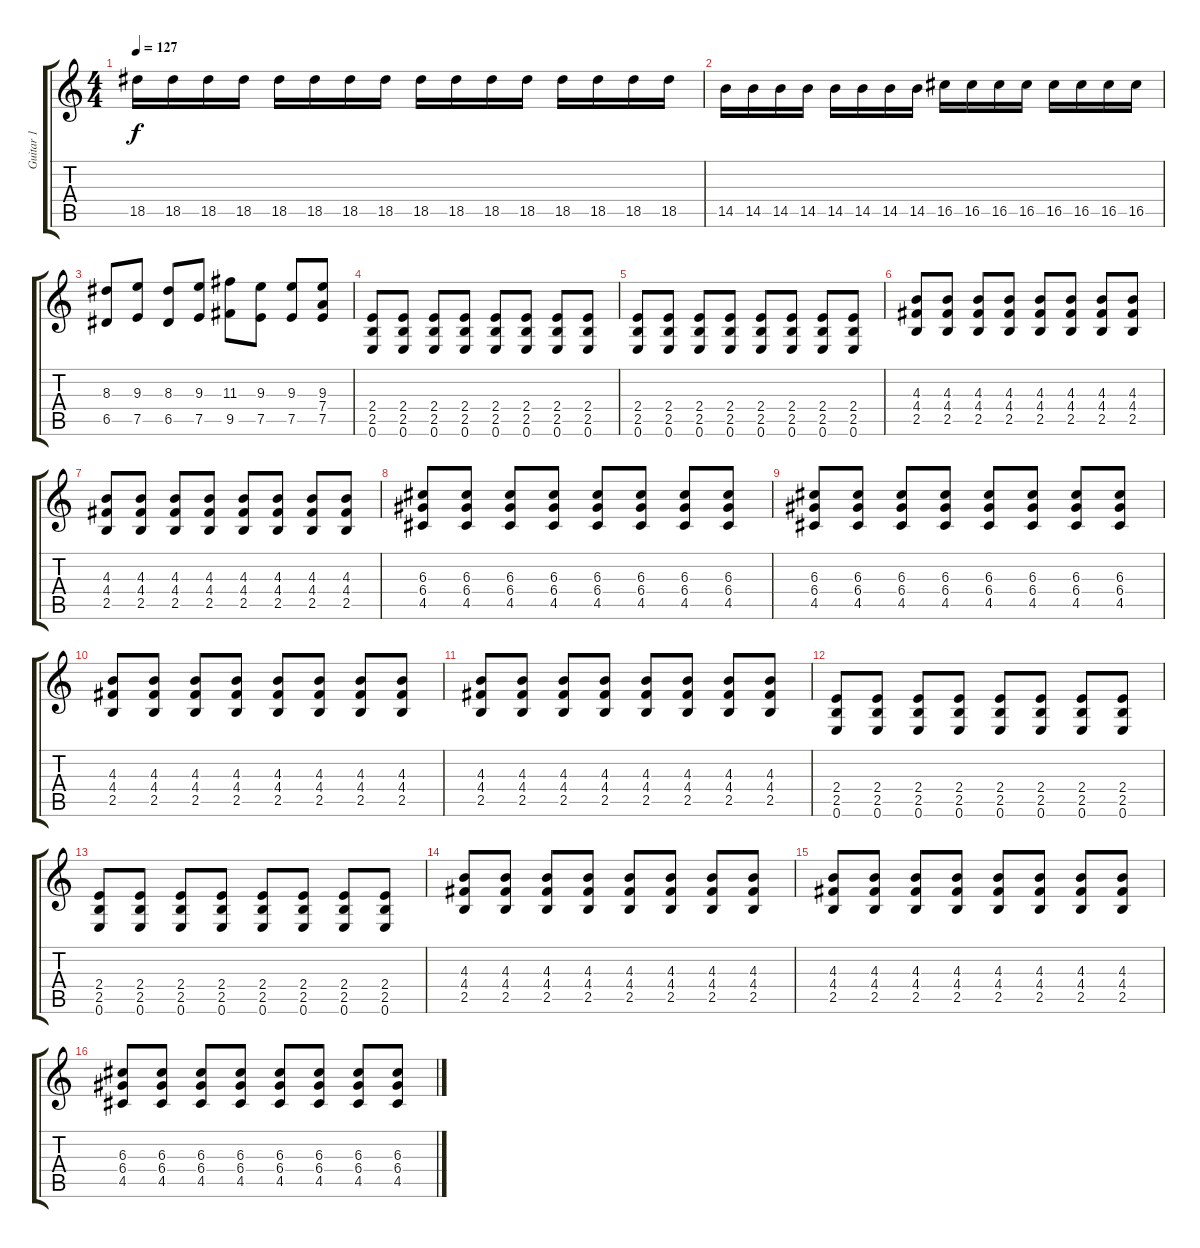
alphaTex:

\track ("Guitar 1" "Guitar 1") {instrument distortionguitar}
\staff {score tabs}
\tuning (E4 B3 G3 D3 A2 E2) {hide}
\ts (4 4)
\tempo 127
\clef g2
\ks c
18.5.16{dy f} 18.5.16 18.5.16 18.5.16 18.5.16 18.5.16 18.5.16 18.5.16 18.5.16 18.5.16 18.5.16 18.5.16 18.5.16 18.5.16 18.5.16 18.5.16 |
14.5.16 14.5.16 14.5.16 14.5.16 14.5.16 14.5.16 14.5.16 14.5.16 16.5.16 16.5.16 16.5.16 16.5.16 16.5.16 16.5.16 16.5.16 16.5.16 |
(8.3 6.5).8 (9.3 7.5).8 (8.3 6.5).8 (9.3 7.5).8 (11.3 9.5).8 (9.3 7.5).8 (9.3 7.5).8 (9.3 7.4 7.5).8 |
(2.4 2.5 0.6).8 (2.4 2.5 0.6).8 (2.4 2.5 0.6).8 (2.4 2.5 0.6).8 (2.4 2.5 0.6).8 (2.4 2.5 0.6).8 (2.4 2.5 0.6).8 (2.4 2.5 0.6).8 |
(2.4 2.5 0.6).8 (2.4 2.5 0.6).8 (2.4 2.5 0.6).8 (2.4 2.5 0.6).8 (2.4 2.5 0.6).8 (2.4 2.5 0.6).8 (2.4 2.5 0.6).8 (2.4 2.5 0.6).8 |
(4.3 4.4 2.5).8 (4.3 4.4 2.5).8 (4.3 4.4 2.5).8 (4.3 4.4 2.5).8 (4.3 4.4 2.5).8 (4.3 4.4 2.5).8 (4.3 4.4 2.5).8 (4.3 4.4 2.5).8 |
(4.3 4.4 2.5).8 (4.3 4.4 2.5).8 (4.3 4.4 2.5).8 (4.3 4.4 2.5).8 (4.3 4.4 2.5).8 (4.3 4.4 2.5).8 (4.3 4.4 2.5).8 (4.3 4.4 2.5).8 |
(6.3 6.4 4.5).8 (6.3 6.4 4.5).8 (6.3 6.4 4.5).8 (6.3 6.4 4.5).8 (6.3 6.4 4.5).8 (6.3 6.4 4.5).8 (6.3 6.4 4.5).8 (6.3 6.4 4.5).8 |
(6.3 6.4 4.5).8 (6.3 6.4 4.5).8 (6.3 6.4 4.5).8 (6.3 6.4 4.5).8 (6.3 6.4 4.5).8 (6.3 6.4 4.5).8 (6.3 6.4 4.5).8 (6.3 6.4 4.5).8 |
(4.3 4.4 2.5).8 (4.3 4.4 2.5).8 (4.3 4.4 2.5).8 (4.3 4.4 2.5).8 (4.3 4.4 2.5).8 (4.3 4.4 2.5).8 (4.3 4.4 2.5).8 (4.3 4.4 2.5).8 |
(4.3 4.4 2.5).8 (4.3 4.4 2.5).8 (4.3 4.4 2.5).8 (4.3 4.4 2.5).8 (4.3 4.4 2.5).8 (4.3 4.4 2.5).8 (4.3 4.4 2.5).8 (4.3 4.4 2.5).8 |
(2.4 2.5 0.6).8 (2.4 2.5 0.6).8 (2.4 2.5 0.6).8 (2.4 2.5 0.6).8 (2.4 2.5 0.6).8 (2.4 2.5 0.6).8 (2.4 2.5 0.6).8 (2.4 2.5 0.6).8 |
(2.4 2.5 0.6).8 (2.4 2.5 0.6).8 (2.4 2.5 0.6).8 (2.4 2.5 0.6).8 (2.4 2.5 0.6).8 (2.4 2.5 0.6).8 (2.4 2.5 0.6).8 (2.4 2.5 0.6).8 |
(4.3 4.4 2.5).8 (4.3 4.4 2.5).8 (4.3 4.4 2.5).8 (4.3 4.4 2.5).8 (4.3 4.4 2.5).8 (4.3 4.4 2.5).8 (4.3 4.4 2.5).8 (4.3 4.4 2.5).8 |
(4.3 4.4 2.5).8 (4.3 4.4 2.5).8 (4.3 4.4 2.5).8 (4.3 4.4 2.5).8 (4.3 4.4 2.5).8 (4.3 4.4 2.5).8 (4.3 4.4 2.5).8 (4.3 4.4 2.5).8 |
(6.3 6.4 4.5).8 (6.3 6.4 4.5).8 (6.3 6.4 4.5).8 (6.3 6.4 4.5).8 (6.3 6.4 4.5).8 (6.3 6.4 4.5).8 (6.3 6.4 4.5).8 (6.3 6.4 4.5).8
